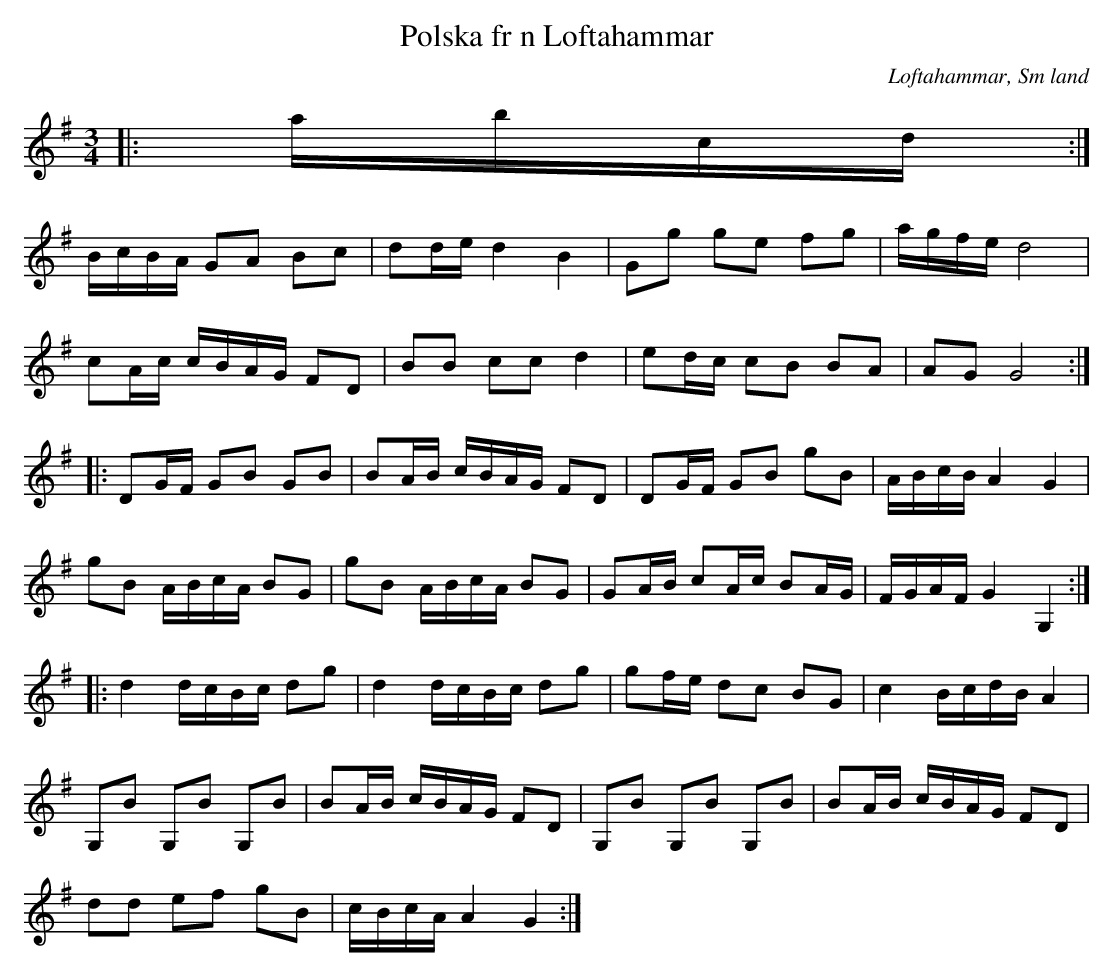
X:1
T:Polska fr n Loftahammar
O:Loftahammar, Sm land
M:3/4
L:1/16
K:G
|: abcd :|
BcBA G2A2 B2c2 | d2de d4 B4 | G2g2 g2e2 f2g2 | agfe d8 |
c2Ac cBAG F2D2 | B2B2 c2c2 d4 | e2dc c2B2 B2A2 | A2G2 G8 :|
|: D2GF G2B2 G2B2 | B2AB cBAG F2D2 | D2GF G2B2 g2B2 | ABcB A4 G4 |
g2B2 ABcA B2G2 | g2B2 ABcA B2G2 | G2AB c2Ac B2AG | FGAF G4 G,4 :|
|: d4 dcBc d2g2 | d4 dcBc d2g2 | g2fe d2c2 B2G2 | c4 BcdB A4 |
G,2B2 G,2B2 G,2B2 | B2AB cBAG F2D2 | G,2B2 G,2B2 G,2B2 | B2AB cBAG F2D2 |
d2d2 e2f2 g2B2 | cBcA A4 G4 :|
